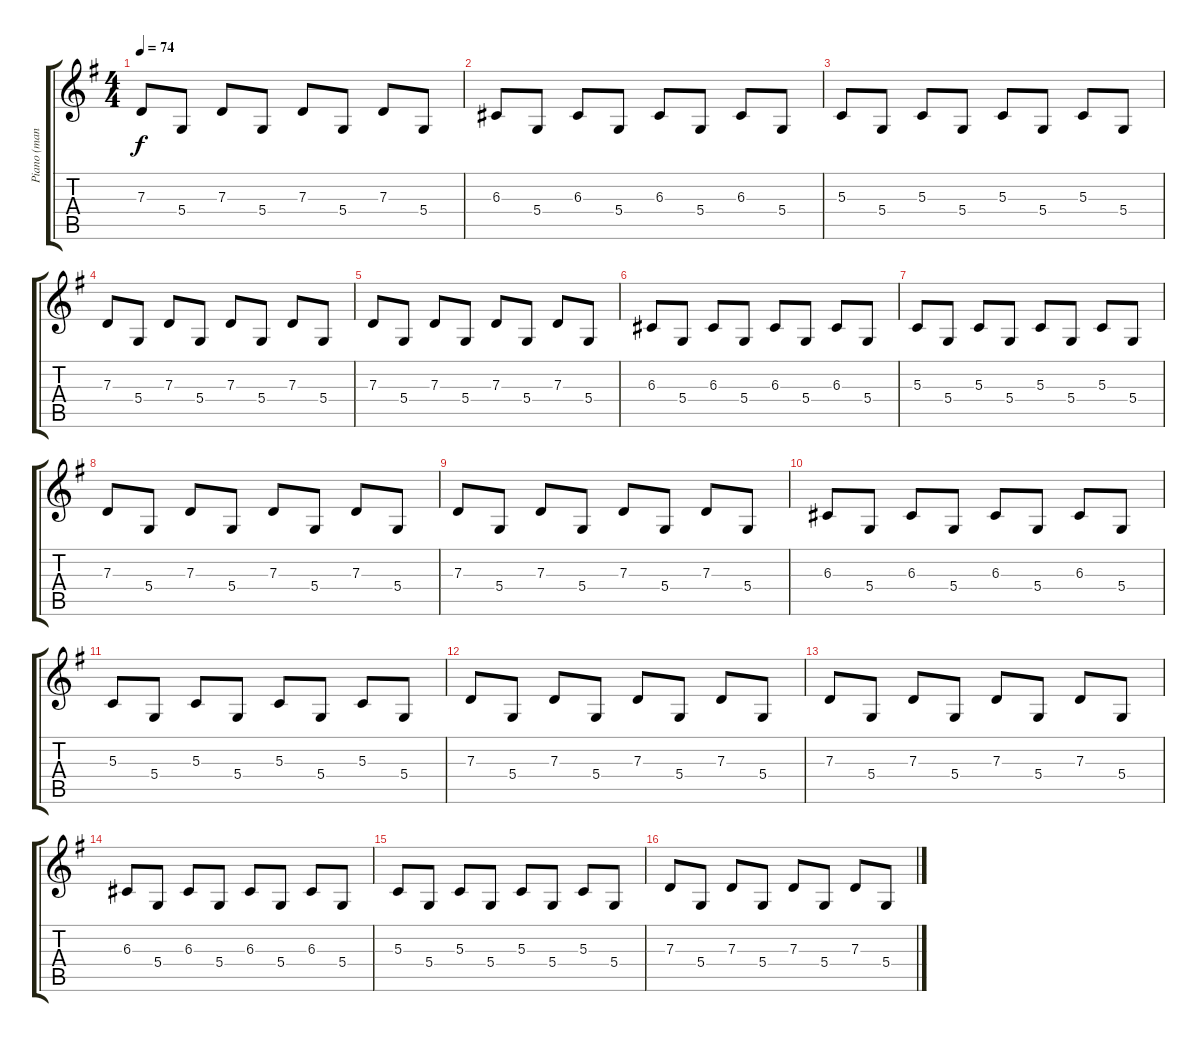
\track ("Piano (mano izquierda)" "Piano (man") {instrument acousticgrandpiano}
\staff {score tabs}
\tuning (E4 B3 G3 D3 A2 E2) {hide}
\ts (4 4)
\tempo 74
\clef g2
\ks g
7.3.8{dy f} 5.4.8 7.3.8 5.4.8 7.3.8 5.4.8 7.3.8 5.4.8 |
6.3.8 5.4.8 6.3.8 5.4.8 6.3.8 5.4.8 6.3.8 5.4.8 |
5.3.8 5.4.8 5.3.8 5.4.8 5.3.8 5.4.8 5.3.8 5.4.8 |
7.3.8 5.4.8 7.3.8 5.4.8 7.3.8 5.4.8 7.3.8 5.4.8 |
7.3.8 5.4.8 7.3.8 5.4.8 7.3.8 5.4.8 7.3.8 5.4.8 |
6.3.8 5.4.8 6.3.8 5.4.8 6.3.8 5.4.8 6.3.8 5.4.8 |
5.3.8 5.4.8 5.3.8 5.4.8 5.3.8 5.4.8 5.3.8 5.4.8 |
7.3.8 5.4.8 7.3.8 5.4.8 7.3.8 5.4.8 7.3.8 5.4.8 |
7.3.8 5.4.8 7.3.8 5.4.8 7.3.8 5.4.8 7.3.8 5.4.8 |
6.3.8 5.4.8 6.3.8 5.4.8 6.3.8 5.4.8 6.3.8 5.4.8 |
5.3.8 5.4.8 5.3.8 5.4.8 5.3.8 5.4.8 5.3.8 5.4.8 |
7.3.8 5.4.8 7.3.8 5.4.8 7.3.8 5.4.8 7.3.8 5.4.8 |
7.3.8 5.4.8 7.3.8 5.4.8 7.3.8 5.4.8 7.3.8 5.4.8 |
6.3.8 5.4.8 6.3.8 5.4.8 6.3.8 5.4.8 6.3.8 5.4.8 |
5.3.8 5.4.8 5.3.8 5.4.8 5.3.8 5.4.8 5.3.8 5.4.8 |
7.3.8 5.4.8 7.3.8 5.4.8 7.3.8 5.4.8 7.3.8 5.4.8
